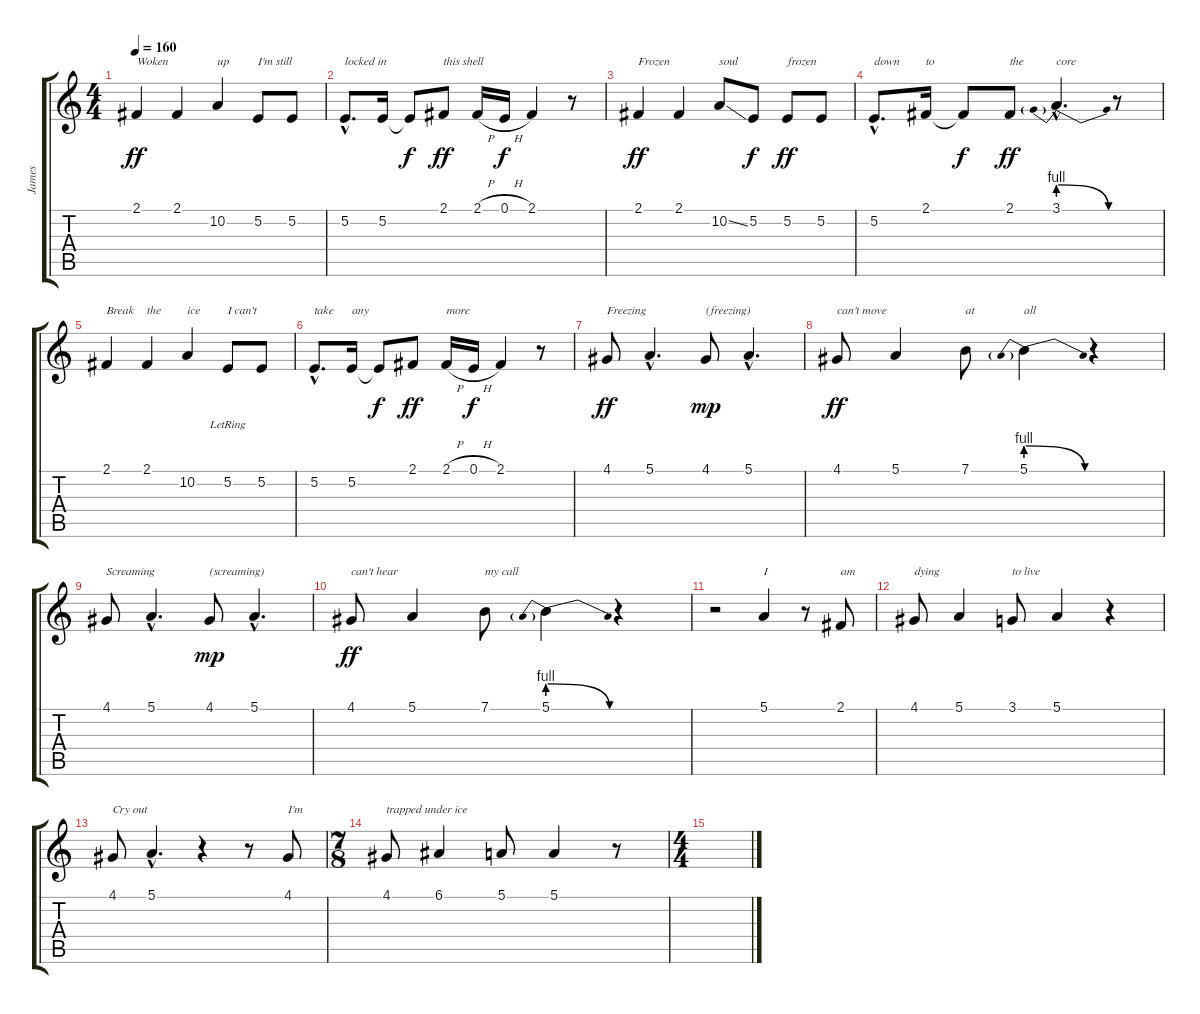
\track ("James" "James") {instrument lead6voice}
\staff {score tabs}
\tuning (E4 B3 G3 D3 A2 E2) {hide}
\ts (4 4)
\tempo 160
\clef g2
\ks c
2.1.4{txt "Woken" dy ff} 2.1.4 10.2.4{txt "up"} 5.2.8{txt "I'm still"} 5.2.8 |
5.2{hac}.8{d txt "locked in"} 5.2.16 5.2{t}.8{dy f} 2.1.8{txt "this shell" dy ff} 2.1{h}.16 0.1{h}.16{dy f} 2.1.4 r.8 |
2.1.4{txt "Frozen" dy ff} 2.1.4 10.2{ss}.8{txt "soul"} 5.2.8{dy f} 5.2.8{txt "frozen" dy ff} 5.2.8 |
5.2{hac}.8{d txt "down "} 2.1.16{txt "to"} 2.1{t}.8{dy f} 2.1.8{txt "the" dy ff} 3.1{be (prebendrelease 0 4 60 0) hac}.4{d txt "core"} r.8 |
2.1.4{txt "Break"} 2.1.4{txt "the"} 10.2.4{txt "ice"} 5.2{lr}.8{txt "I can't"} 5.2.8 |
5.2{hac}.8{d txt "take"} 5.2.16{txt "any"} 5.2{t}.8{dy f} 2.1.8{dy ff} 2.1{h}.16{txt "more"} 0.1{h}.16{dy f} 2.1.4 r.8 |
4.1.8{txt "Freezing" dy ff} 5.1{hac}.4{d} 4.1.8{txt "(freezing)" dy mp} 5.1{hac}.4{d} |
4.1.8{txt "can't move" dy ff} 5.1.4 7.1.8{txt "at"} 5.1{be (prebendrelease 0 4 60 0)}.4{txt "all"} r.4 |
4.1.8{txt "Screaming"} 5.1{hac}.4{d} 4.1.8{txt "(screaming)" dy mp} 5.1{hac}.4{d} |
4.1.8{txt "can't hear" dy ff} 5.1.4 7.1.8{txt "my call"} 5.1{be (prebendrelease 0 4 60 0)}.4 r.4 |
r.2 5.1.4{txt "I"} r.8 2.1.8{txt "am"} |
4.1.8{txt "dying"} 5.1.4 3.1.8{txt "to live"} 5.1.4 r.4 |
4.1.8{txt "Cry out"} 5.1{hac}.4{d} r.4 r.8 4.1.8{txt "I'm"} |
\ts (7 8)
4.1.8{txt "trapped under ice"} 6.1.4 5.1.8 5.1.4 r.8 |
\ts (4 4)
